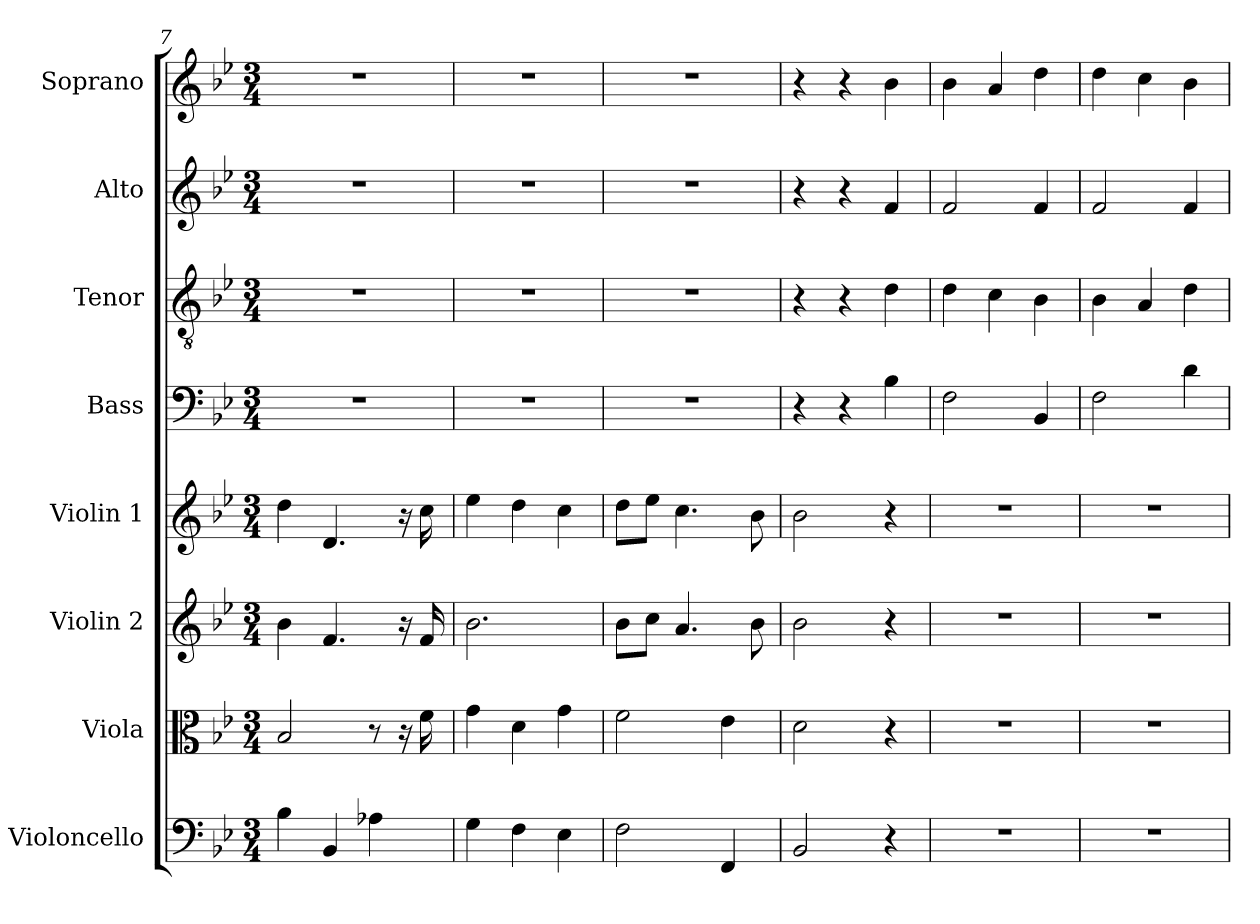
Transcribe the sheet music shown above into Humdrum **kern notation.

**kern	**kern	**kern	**kern	**kern	**kern	**kern	**kern
*part8	*part7	*part6	*part5	*part4	*part3	*part2	*part1
*staff8	*staff7	*staff6	*staff5	*staff4	*staff3	*staff2	*staff1
*I"Violoncello	*I"Viola	*I"Violin 2	*I"Violin 1	*I"Bass	*I"Tenor	*I"Alto	*I"Soprano
*I'Vc.	*I'Vla.	*I'Vln. 2	*I'Vln. 1	*I'B.	*I'T.	*I'A.	*I'S.
*clefF4	*clefC3	*clefG2	*clefG2	*clefF4	*clefGv2	*clefG2	*clefG2
*	*	*	*	*	*ITrd7c12	*	*
*k[b-e-]	*k[b-e-]	*k[b-e-]	*k[b-e-]	*k[b-e-]	*k[b-e-]	*k[b-e-]	*k[b-e-]
*B-:	*B-:	*B-:	*B-:	*B-:	*B-:	*B-:	*B-:
*M3/4	*M3/4	*M3/4	*M3/4	*M3/4	*M3/4	*M3/4	*M3/4
=7	=7	=7	=7	=7	=7	=7	=7
!	!	!	!	!LO:N:vis=1	!LO:N:vis=1	!LO:N:vis=1	!LO:N:vis=1
4B-i\	2B-i/	4b-i\	4ddi\	2.r	2.r	2.r	2.r
4BB-i/	.	4.fi/	4.di/	.	.	.	.
4A-Xi\	8r	.	.	.	.	.	.
.	16r	16r	16r	.	.	.	.
.	16fi\	16fi/	16cci\	.	.	.	.
=8	=8	=8	=8	=8	=8	=8	=8
!	!	!	!	!LO:N:vis=1	!LO:N:vis=1	!LO:N:vis=1	!LO:N:vis=1
4Gi\	4gi\	2.b-i\	4ee-i\	2.r	2.r	2.r	2.r
4Fi\	4di\	.	4ddi\	.	.	.	.
4E-i\	4gi\	.	4cci\	.	.	.	.
=9	=9	=9	=9	=9	=9	=9	=9
!	!	!	!	!LO:N:vis=1	!LO:N:vis=1	!LO:N:vis=1	!LO:N:vis=1
2Fi\	2fi\	8b-i\L	8ddi\L	2.r	2.r	2.r	2.r
.	.	8cci\J	8ee-i\J	.	.	.	.
.	.	4.ai/	4.cci\	.	.	.	.
4FFi/	4e-i\	.	.	.	.	.	.
.	.	8b-i\	8b-i\	.	.	.	.
=10	=10	=10	=10	=10	=10	=10	=10
2BB-i/	2di\	2b-i\	2b-i\	4r	4r	4r	4r
.	.	.	.	4r	4r	4r	4r
4r	4r	4r	4r	4B-i\	4Di\	4fi/	4b-i\
!!LO:PB:g=z
=11	=11	=11	=11	=11	=11	=11	=11
!LO:N:vis=1	!LO:N:vis=1	!LO:N:vis=1	!LO:N:vis=1	!	!	!	!
2.r	2.r	2.r	2.r	2Fi\	4Di\	2fi/	4b-i\
.	.	.	.	.	4Ci\	.	4ai/
.	.	.	.	4BB-i/	4BB-i\	4fi/	4ddi\
=12	=12	=12	=12	=12	=12	=12	=12
!LO:N:vis=1	!LO:N:vis=1	!LO:N:vis=1	!LO:N:vis=1	!	!	!	!
2.r	2.r	2.r	2.r	2Fi\	4BB-i\	2fi/	4ddi\
.	.	.	.	.	4AAi/	.	4cci\
.	.	.	.	4di\	4Di\	4fi/	4b-i\
=	=	=	=	=	=	=	=
*-	*-	*-	*-	*-	*-	*-	*-
